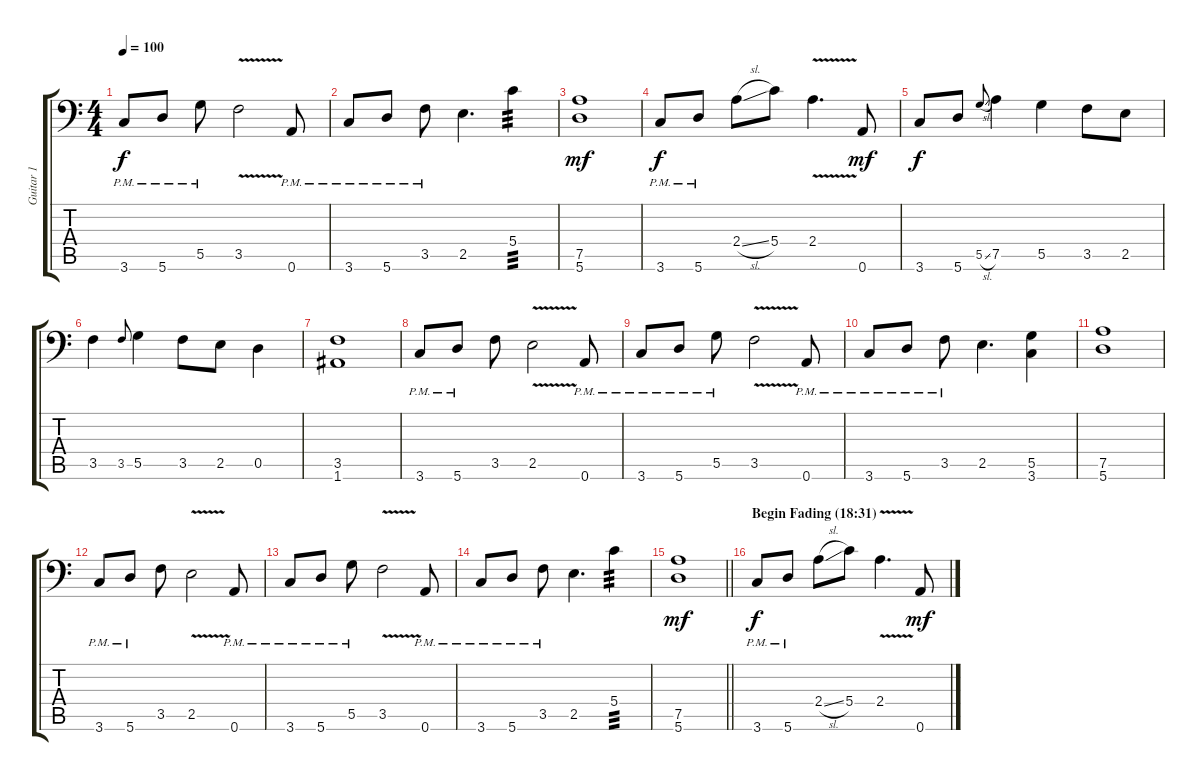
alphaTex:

\track ("Guitar 1" "Guitar 1") {instrument distortionguitar}
\staff {score tabs}
\tuning (A3 E3 C3 G2 D2 A1) {hide}
\ts (4 4)
\tempo 100
\clef f4
\ks c
3.6{pm}.8{dy f} 5.6{pm}.8 5.5{pm}.8 3.5{v}.2 0.6{pm}.8 |
3.6{pm}.8 5.6{pm}.8 3.5{pm}.8 2.5.4{d} 5.4.4{tp 3} |
(7.5 5.6).1{dy mf} |
3.6{pm}.8{dy f} 5.6{pm}.8 2.4{sl}.8 5.4.8 2.4{v}.4{d} 0.6.8{dy mf} |
3.6.8{dy f} 5.6.8 5.5{sl}.8{gr onbeat} 7.5.4 5.5.4 3.5.8 2.5.8 |
3.5.4 3.5.8{gr onbeat} 5.5.4 3.5.8 2.5.8 0.5.4 |
(3.5 1.6).1 |
3.6{pm}.8 5.6{pm}.8 3.5.8 2.5{v}.2 0.6{pm}.8 |
3.6{pm}.8 5.6{pm}.8 5.5{pm}.8 3.5{v}.2 0.6{pm}.8 |
3.6{pm}.8 5.6{pm}.8 3.5{pm}.8 2.5.4{d} (5.5 3.6).4 |
(7.5 5.6).1 |
3.6{pm}.8 5.6{pm}.8 3.5.8 2.5{v}.2 0.6{pm}.8 |
3.6{pm}.8 5.6{pm}.8 5.5{pm}.8 3.5{v}.2 0.6{pm}.8 |
3.6{pm}.8 5.6{pm}.8 3.5{pm}.8 2.5.4{d} 5.4.4{tp 3} |
\barLineRight lightlight
(7.5 5.6).1{dy mf} |
\section ("" "Begin Fading (18:31)")
3.6{pm}.8{dy f volume 14} 5.6{pm}.8 2.4{sl}.8 5.4.8 2.4{v}.4{d} 0.6.8{dy mf}
